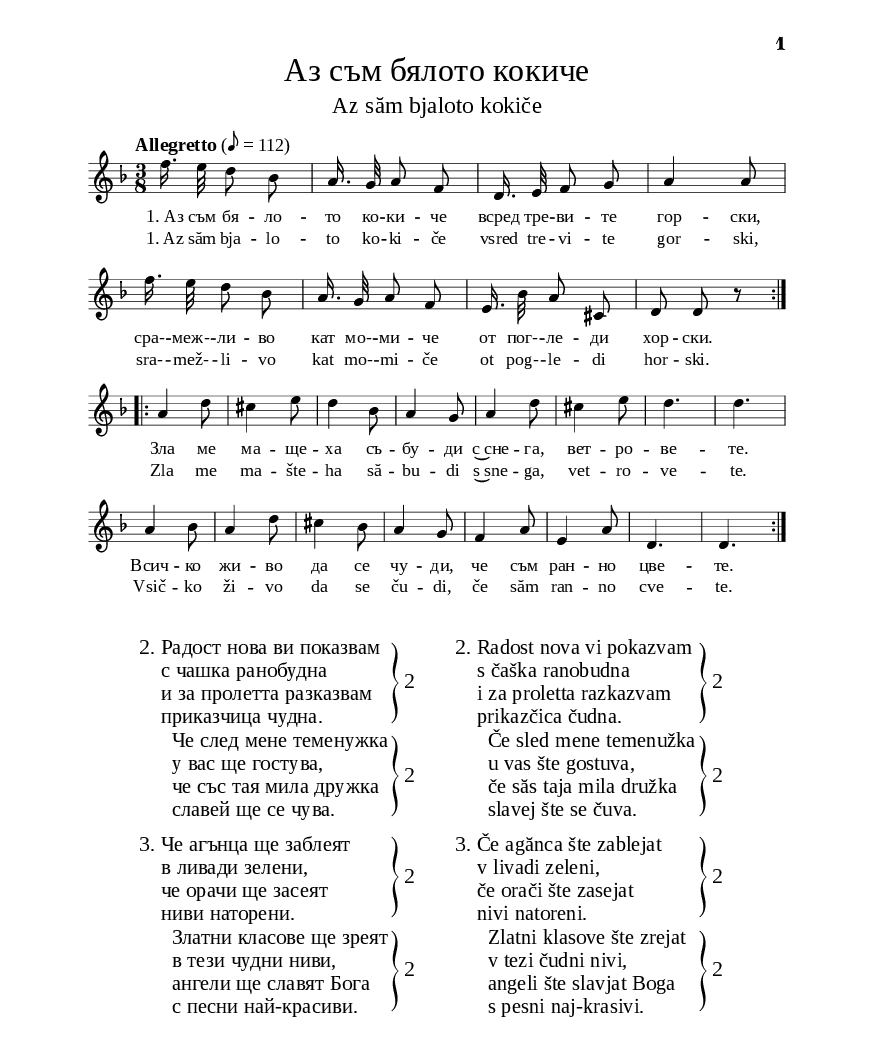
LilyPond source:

\version "2.24.3"

% include paper part and global functions
\include "include/globals.ily"

"rightBraces047" = \markup {
  \column {
    % repeat braces
    \translate #'(0 . -4 )
    \right-brace #39

    \translate #'(0 . -7.3 )
    \right-brace #39

    \translate #'(0 . -8.4 )
    \right-brace #39

    \translate #'(0 . -7.4 )
    \right-brace #39

  }
  \column {
    % repeat numbers
    \translate #'(0 . -4.7 )
    2

    \translate #'(0 . -12.9 )
    2

    \translate #'(0 . -13.9 )
    2

    \translate #'(0 . -12.9 )
    2
  }
}

\bookpart {
  \label #'ref047
  \tocItem \markup "Аз съм бялото кокиче – Az săm bjaloto kokiče"
  \include "include/bookpart-paper.ily"
  \score {
    \include "include/score-layout.ily"


    \new Voice \absolute  {
      \clef treble
      \key d \minor
      \time 3/8
      \tempoFunc "Allegretto" 8 "112"
      \autoBeamOff

      f''16. e''32 d''8 bes' | a'16. g'32 a'8 f' | d'16. e'32 f'8 g' | a'4 a'8 \break |
      f''16. e''32 d''8 bes' | a'16. g'32 a'8 f' | e'16. bes'32 a'8 cis' | d'8 d' r | \bar ":|." \break

      \bar ":|.|:"
      a'4 d''8 | cis''4 e''8 | d''4 bes'8 | a'4 g'8 | a'4 d''8 | cis''4 e''8 | d''4. |  d''4. \break | % 17
      a'4 bes'8 | a'4 d''8 | cis''4 bes'8 |  a'4 g'8 | f'4 a'8 | e'4 a'8 |  d'4. | d'4.
      \bar ":|." \break |
    }

    \addlyrics {
      "1. Аз" съм бя -- ло -- то ко -- ки -- че
      всред тре -- ви -- те гор -- ски,
      "сра-" -- "меж-" -- ли -- во кат "мо-" -- ми -- че
      от "пог-" -- ле -- ди хор -- ски. Зла ме ма -- ще -- ха съ -- бу -- ди
      с~сне -- га, вет -- ро -- ве -- те.
      Всич -- ко жи -- во да се чу -- ди,
      че съм ран -- но цве -- те.}
      \addlyrics {
        "1. Az" săm bja -- lo -- to ko -- ki -- če
        vsred tre -- vi -- te gor -- ski,
        "sra-" -- "mež-" -- li -- vo kat "mo-" -- mi -- če
        ot "pog-" -- le -- di hor -- ski. Zla me ma -- šte -- ha să -- bu -- di
        s~sne -- ga, vet -- ro -- ve -- te.
        Vsič -- ko ži -- vo da se ču -- di,
        če săm ran -- no cve -- te.}
        \header {
          title = \titleFunc "Аз съм бялото кокиче" "Az săm bjaloto kokiče"
        }

        \midi{}

      } % score

      \markup \empty-two

      \markup \abs-fontsize #10 {
        \hspace #7
        \override #`(baseline-skip . ,bgCoupletBaselineSkip)
        \column {
          \line {    2. Радост нова ви показвам }
          \line {   "   " с чашка ранобудна }
          \line {   "   " и за пролетта разказвам }
          \line {   "   " приказчица чудна. }

          \line {  "     " Че след мене теменужка  }
          \line {   "     " у вас ще гостува, }
          \line {   "     " че със тая мила дружка }
          \line {   "     " славей ще се чува. }

          \vspace #0.5
          \line { 3. Че агънца ще заблеят  }
          \line {   "   " в ливади зелени, }
          \line {   "   " че орачи ще засеят }
          \line {   "   " ниви наторени. }

          \line { "     " Златни класове ще зреят  }
          \line {   "     " в тези чудни ниви, }
          \line {   "     " ангели ще славят Бога }
          \line {   "     " с песни най-красиви. }
        }  \"rightBraces047"

        \hspace #5
        \override #`(baseline-skip . ,bgCoupletBaselineSkip)
        \column {
          \line {    2. Radost nova vi pokazvam }
          \line {   "   " s čaška ranobudna }
          \line {   "   " i za proletta razkazvam }
          \line {   "   " prikazčica čudna. }

          \line {  "     " Če sled mene temenužka  }
          \line {   "     " u vas šte gostuva, }
          \line {   "     " če săs taja mila družka }
          \line {   "     " slavej šte se čuva. }

          \vspace #0.5
          \line { 3. Če agănca šte zablejat  }
          \line {   "   " v livadi zeleni, }
          \line {   "   " če orači šte zasejat }
          \line {   "   " nivi natoreni. }

          \line { "     " Zlatni klasove šte zrejat  }
          \line {   "     " v tezi čudni nivi, }
          \line {   "     " angeli šte slavjat Boga }
          \line {   "     " s pesni naj-krasivi. }
        }   \"rightBraces047" %column
      }  % markup

      \pageBreak

      % include foreign translation(s) of the song
      \version "2.24.4"

\markup \fill-line { \fontsize #deTitleFontSize " Ich bin das weiße Schneeglöckchen" }
\markup \null
\markup \null
\markup \abs-fontsize #10 {
   \fill-line {
  \override #`(baseline-skip . ,deCoupletBaselineSkip)

  \column {
    \line {1. Ich bin das weiße Schneeglöckchen}

    \line { "   "inmitten der Gräser des Waldes,}

    \line { "   "schüchtern wie ein junges Mädchen }

    \line { "   "unter den Blicken der Menschen. }

    \line { "     "Die böse Stiefmutter hat mich geweckt, }

    \line { "     "mit dem Schnee und mit dem Wind. }

    \line { "     "Alles Lebendige wundert sich, }

    \line { "     "dass ich eine frühe Blume bin.}

     \vspace #0.5

    \line { 2. Neue Freude zeige ich euch}

    \line { "   "mit einem früh erwachten Glöckchen,}

    \line { "   "und erzähle über den Frühling}

    \line { "   "ein wunderbares Märchen,}

    \line { "     "Dass nach mir das Veilchen}

    \line { "     "bei euch Gast sein wird, }

    \line { "     "und dass man mit dieser lieben Freundin}

    \line { "     "die Nachtigall hören wird.}
     \vspace #0.5

    \line { 3. Dass Lämmer blöken werden}

    \line { "   "auf grünen Weiden, }

    \line { "   "die Bauern werden }

    \line { "   "die gedüngten Felder säen.}

    \line { "     "Goldene Ähren werden reifen,}

    \line { "     "auf diesen wunderbaren Feldern.}

    \line { "     "Engel werden Gott lobpreisen }

    \line { "     "mit den allerschönsten Liedern.}
  }
   }
}


    } % bookpart
